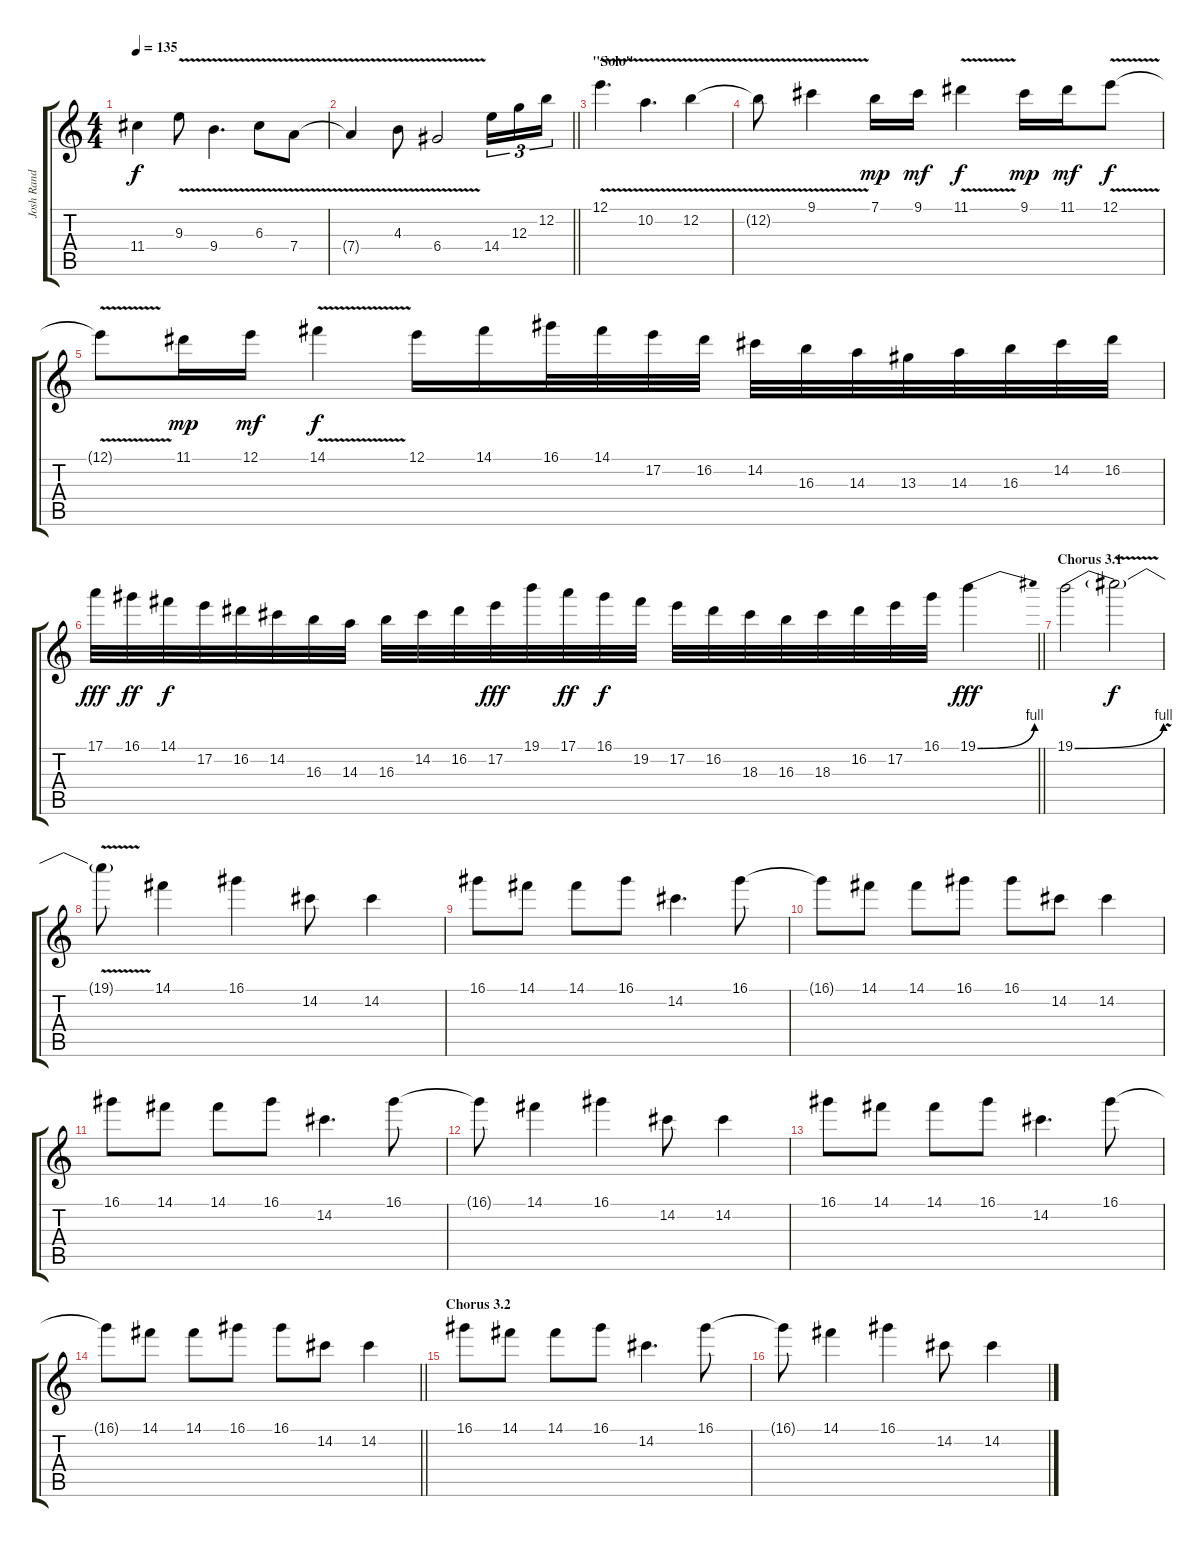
\track ("Josh Rand (Solo)" "Josh Rand ") {instrument distortionguitar}
\staff {score tabs}
\tuning (E4 B3 G3 D3 A2 E2) {hide}
\ts (4 4)
\tempo 135
\clef g2
\ks c
11.4{t}.4{dy f} 9.3{v}.8 9.4{v}.4{d} 6.3{v}.8 7.4{v}.8 |
\barLineRight lightlight
7.4{t}.4 4.3{v}.8 6.4{v}.2 14.4.16{tu (3 2)} 12.3.16{tu (3 2)} 12.2.16{tu (3 2)} |
\section ("" "\"Solo\"")
12.1{v}.4{d} 10.2{v}.4{d} 12.2{v}.4 |
12.2{t}.8 9.1{v}.4 7.1.16{dy mp} 9.1.16{dy mf} 11.1{v}.4{dy f} 9.1.16{dy mp} 11.1.16{dy mf} 12.1{v}.8{dy f} |
12.1{t}.8 11.1.16{dy mp} 12.1.16{dy mf} 14.1{v}.4{dy f} 12.1.16 14.1.16 16.1.32 14.1.32 17.2.32 16.2.32 14.2.32 16.3.32 14.3.32 13.3.32 14.3.32 16.3.32 14.2.32 16.2.32 |
\barLineRight lightlight
17.1.32{dy fff} 16.1.32{dy ff} 14.1.32{dy f} 17.2.32 16.2.32 14.2.32 16.3.32 14.3.32 16.3.32 14.2.32 16.2.32 17.2.32{dy fff} 19.1.32 17.1.32{dy ff} 16.1.32{dy f} 19.2.32 17.2.32 16.2.32 18.3.32 16.3.32 18.3.32 16.2.32 17.2.32 16.1.32 19.1{be (bend 0 0 60 4)}.4{dy fff} |
\section ("" "Chorus 3.1")
19.1{be (bend 0 0 60 4)}.2 19.1{v t}.2{dy f} |
19.1{t}.8 14.1.4{volume 11 instrument distortionguitar} 16.1.4 14.2.8 14.2.4 |
16.1.8 14.1.8 14.1.8 16.1.8 14.2.4{d} 16.1.8 |
16.1{t}.8 14.1.8 14.1.8 16.1.8 16.1.8 14.2.8 14.2.4 |
16.1.8 14.1.8 14.1.8 16.1.8 14.2.4{d} 16.1.8 |
16.1{t}.8 14.1.4 16.1.4 14.2.8 14.2.4 |
16.1.8 14.1.8 14.1.8 16.1.8 14.2.4{d} 16.1.8 |
\barLineRight lightlight
16.1{t}.8 14.1.8 14.1.8 16.1.8 16.1.8 14.2.8 14.2.4 |
\section ("" "Chorus 3.2")
16.1.8 14.1.8 14.1.8 16.1.8 14.2.4{d} 16.1.8 |
16.1{t}.8 14.1.4 16.1.4 14.2.8 14.2.4
